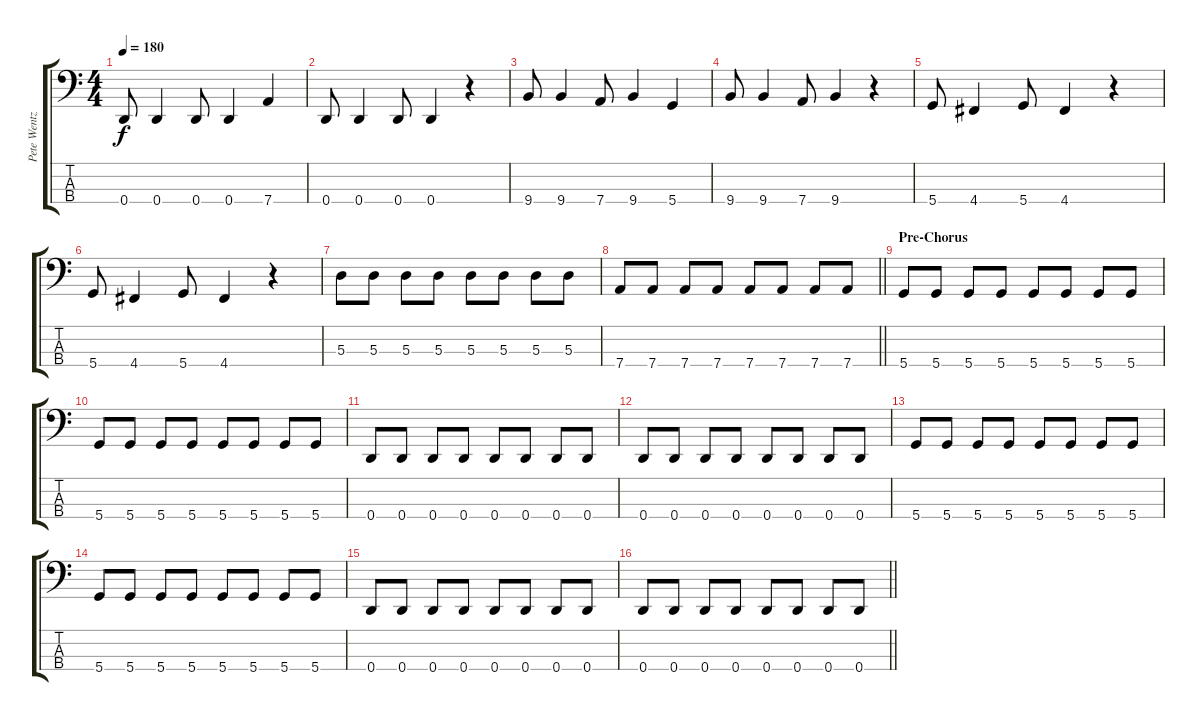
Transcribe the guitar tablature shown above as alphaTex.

\track ("Pete Wentz (Bass)" "Pete Wentz") {instrument electricbassfinger}
\staff {score tabs}
\tuning (G2 D2 A1 D1) {hide}
\ts (4 4)
\tempo 180
\clef f4
\ks c
0.4.8{dy f} 0.4.4 0.4.8 0.4.4 7.4.4 |
0.4.8 0.4.4 0.4.8 0.4.4 r.4 |
9.4.8 9.4.4 7.4.8 9.4.4 5.4.4 |
9.4.8 9.4.4 7.4.8 9.4.4 r.4 |
5.4.8 4.4.4 5.4.8 4.4.4 r.4 |
5.4.8 4.4.4 5.4.8 4.4.4 r.4 |
5.3.8 5.3.8 5.3.8 5.3.8 5.3.8 5.3.8 5.3.8 5.3.8 |
\barLineRight lightlight
7.4.8 7.4.8 7.4.8 7.4.8 7.4.8 7.4.8 7.4.8 7.4.8 |
\section ("" "Pre-Chorus")
5.4.8 5.4.8 5.4.8 5.4.8 5.4.8 5.4.8 5.4.8 5.4.8 |
5.4.8 5.4.8 5.4.8 5.4.8 5.4.8 5.4.8 5.4.8 5.4.8 |
0.4.8 0.4.8 0.4.8 0.4.8 0.4.8 0.4.8 0.4.8 0.4.8 |
0.4.8 0.4.8 0.4.8 0.4.8 0.4.8 0.4.8 0.4.8 0.4.8 |
5.4.8 5.4.8 5.4.8 5.4.8 5.4.8 5.4.8 5.4.8 5.4.8 |
5.4.8 5.4.8 5.4.8 5.4.8 5.4.8 5.4.8 5.4.8 5.4.8 |
0.4.8 0.4.8 0.4.8 0.4.8 0.4.8 0.4.8 0.4.8 0.4.8 |
\barLineRight lightlight
0.4.8 0.4.8 0.4.8 0.4.8 0.4.8 0.4.8 0.4.8 0.4.8
